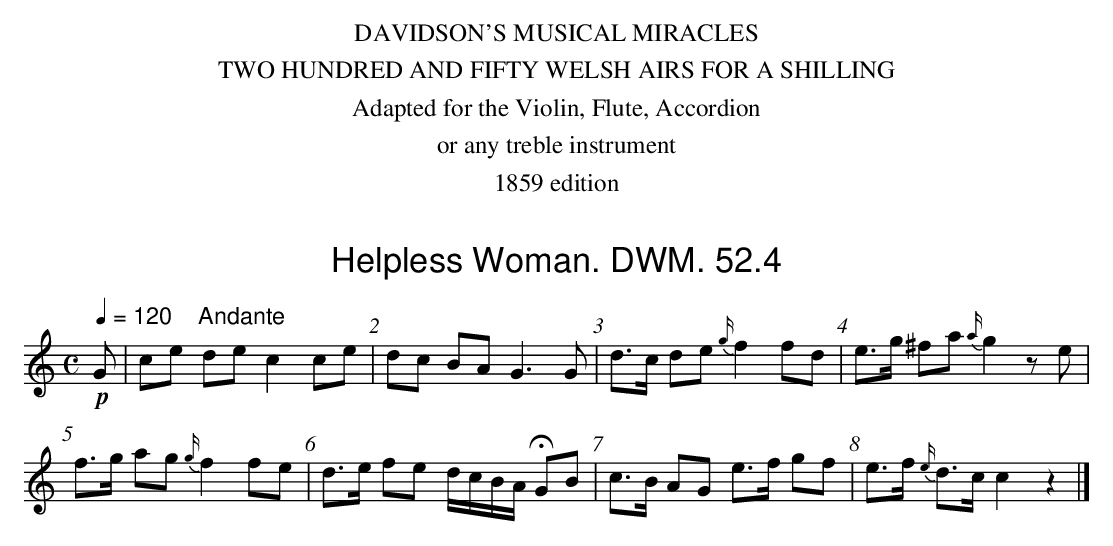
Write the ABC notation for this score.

X:1
T:Helpless Woman. DWM. 52.4
M:C
L:1/8
Q:1/4=120 "    Andante"
K:C
!p!G|ce de c2 ce|dc BA G3G|d>c de {g/}f2 fd|e>g ^fa {a/}g2 ze|
f>g ag {g/}f2 fe|d>e fe d/c/B/A/ HGB|c>B AG e>f gf|e>f {e/}d>c c2 z2|]
